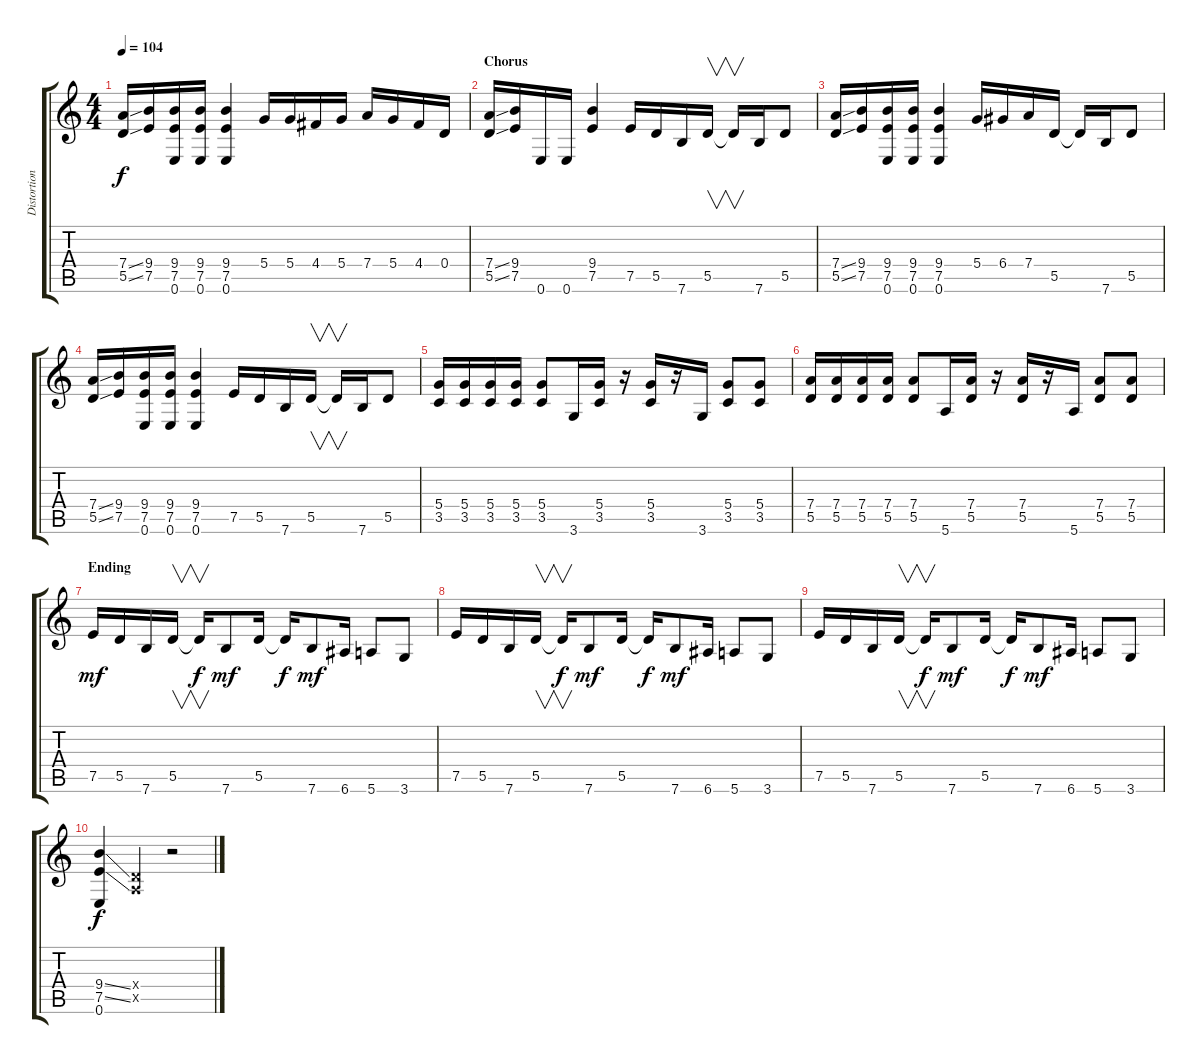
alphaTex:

\track ("Distortion Rythem Guitar 1" "Distortion") {instrument distortionguitar}
\staff {score tabs}
\tuning (E4 B3 G3 D3 A2 E2) {hide}
\ts (4 4)
\tempo 104
\clef g2
\ks c
(7.4{ss} 5.5{ss}).16{dy f} (9.4 7.5).16 (9.4 7.5 0.6).16 (9.4 7.5 0.6).16 (9.4 7.5 0.6).4 5.4.16 5.4.16 4.4.16 5.4.16 7.4.16 5.4.16 4.4.16 0.4.16 |
\section ("" "Chorus")
(7.4{ss} 5.5{ss}).16{volume 14} (9.4 7.5).16 0.6.16 0.6.16 (9.4 7.5).4 7.5.16 5.5.16 7.6.16 5.5.16{v} 5.5{t}.16{v} 7.6.16 5.5.8 |
(7.4{ss} 5.5{ss}).16 (9.4 7.5).16 (9.4 7.5 0.6).16 (9.4 7.5 0.6).16 (9.4 7.5 0.6).4 5.4.16 6.4.16 7.4.16 5.5.16 5.5{t}.16 7.6.16 5.5.8 |
(7.4{ss} 5.5{ss}).16 (9.4 7.5).16 (9.4 7.5 0.6).16 (9.4 7.5 0.6).16 (9.4 7.5 0.6).4 7.5.16 5.5.16 7.6.16 5.5.16{v} 5.5{t}.16{v} 7.6.16 5.5.8 |
(5.4 3.5).16 (5.4 3.5).16 (5.4 3.5).16 (5.4 3.5).16 (5.4 3.5).8 3.6.16 (5.4 3.5).16 r.16 (5.4 3.5).16 r.16 3.6.16 (5.4 3.5).8 (5.4 3.5).8 |
(7.4 5.5).16 (7.4 5.5).16 (7.4 5.5).16 (7.4 5.5).16 (7.4 5.5).8 5.6.16 (7.4 5.5).16 r.16 (7.4 5.5).16 r.16 5.6.16 (7.4 5.5).8 (7.4 5.5).8 |
\section ("" "Ending")
7.5.16{dy mf volume 10} 5.5.16 7.6.16 5.5.16{v} 5.5{t}.16{v dy f} 7.6.8{dy mf} 5.5.16 5.5{t}.16{dy f} 7.6.8{dy mf} 6.6.16 5.6.8 3.6.8 |
7.5.16 5.5.16 7.6.16 5.5.16{v} 5.5{t}.16{v dy f} 7.6.8{dy mf} 5.5.16 5.5{t}.16{dy f} 7.6.8{dy mf} 6.6.16 5.6.8 3.6.8 |
7.5.16 5.5.16 7.6.16 5.5.16{v} 5.5{t}.16{v dy f} 7.6.8{dy mf} 5.5.16 5.5{t}.16{dy f} 7.6.8{dy mf} 6.6.16 5.6.8 3.6.8 |
(9.4{ss} 7.5{ss} 0.6).4{dy f} (0.4{x} 0.5{x}).4 r.2
